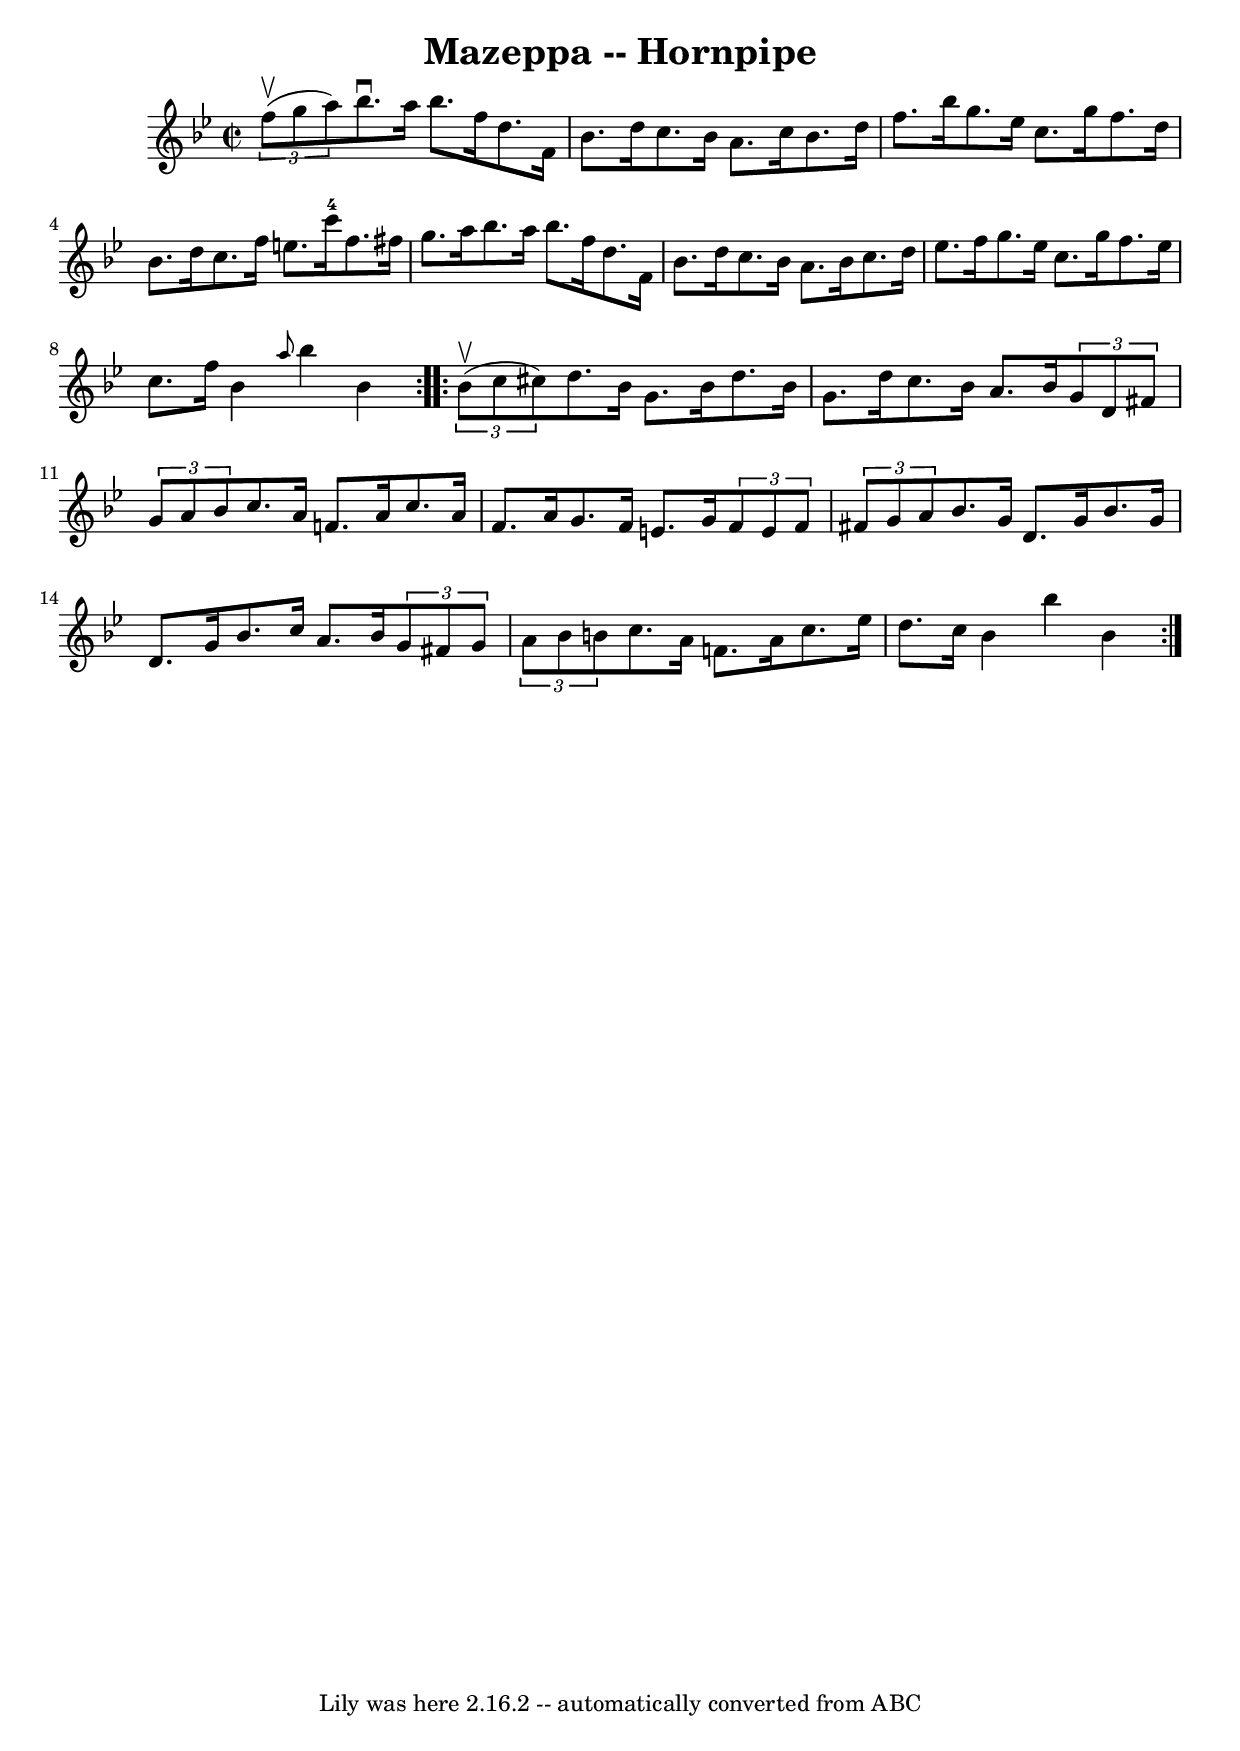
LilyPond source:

\version "2.16.2"
\include "Mammoth.ily"
\header {
	%% book = "Cole's 1000 Fiddle Tunes"
	crossRefNumber = "1"
	footnotes = ""
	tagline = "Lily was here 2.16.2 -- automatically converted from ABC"
	title = "Mazeppa -- Hornpipe"
}
voicedefault =  {


\repeat volta 2 {
\override Staff.TimeSignature #'style = #'C
 \time 2/2 
\key bes \major   \times 2/3 { f''8 (^\upbow g''8 a''8) } 
|
 bes''8.^\downbow a''16 bes''8. f''16 d''8. f'16    
bes'8. d''16  |
 c''8. bes'16 a'8. c''16 bes'8. d''16 
 f''8. bes''16  |
 g''8. ees''16 c''8. g''16 f''8.   
 d''16 bes'8. d''16  |
 c''8. f''16 e''8. c'''16-4   
f''8. fis''16 g''8. a''16  |
 bes''8. a''16 bes''8.    
f''16 d''8. f'16 bes'8. d''16  |
 c''8. bes'16 a'8.   
 bes'16 c''8. d''16 ees''8. f''16  |
 g''8. ees''16    
c''8. g''16 f''8. ees''16 c''8. f''16  |
 bes'4  
\grace { a''8  } bes''4 bes'4  }     \repeat volta 2 {   \times 2/3 {   
bes'8 (^\upbow c''8 cis''8) } |
 d''8. bes'16 g'8.    
bes'16 d''8. bes'16 g'8. d''16  |
 c''8. bes'16 a'8.  
 bes'16    \times 2/3 { g'8 d'8 fis'8  }   \times 2/3 { g'8 a'8   
 bes'8  } |
 c''8. a'16 f'!8. a'16 c''8. a'16 f'8.  
 a'16  |
 g'8. f'16 e'8. g'16    \times 2/3 { f'8 e'8    
f'8  }   \times 2/3 { fis'8 g'8 a'8  } |
 bes'8. g'16    
d'8. g'16 bes'8. g'16 d'8. g'16  |
 bes'8. c''16    
a'8. bes'16    \times 2/3 { g'8 fis'8 g'8  }   \times 2/3 { a'8    
bes'8 b'8  } |
 c''8. a'16 f'!8. a'16 c''8. ees''16 
 d''8. c''16  |
 bes'4 bes''4 bes'4  }   
}

\score{
    <<

	\context Staff="default"
	{
	    \voicedefault 
	}

    >>
	\layout {
	}
	\midi {}
}
